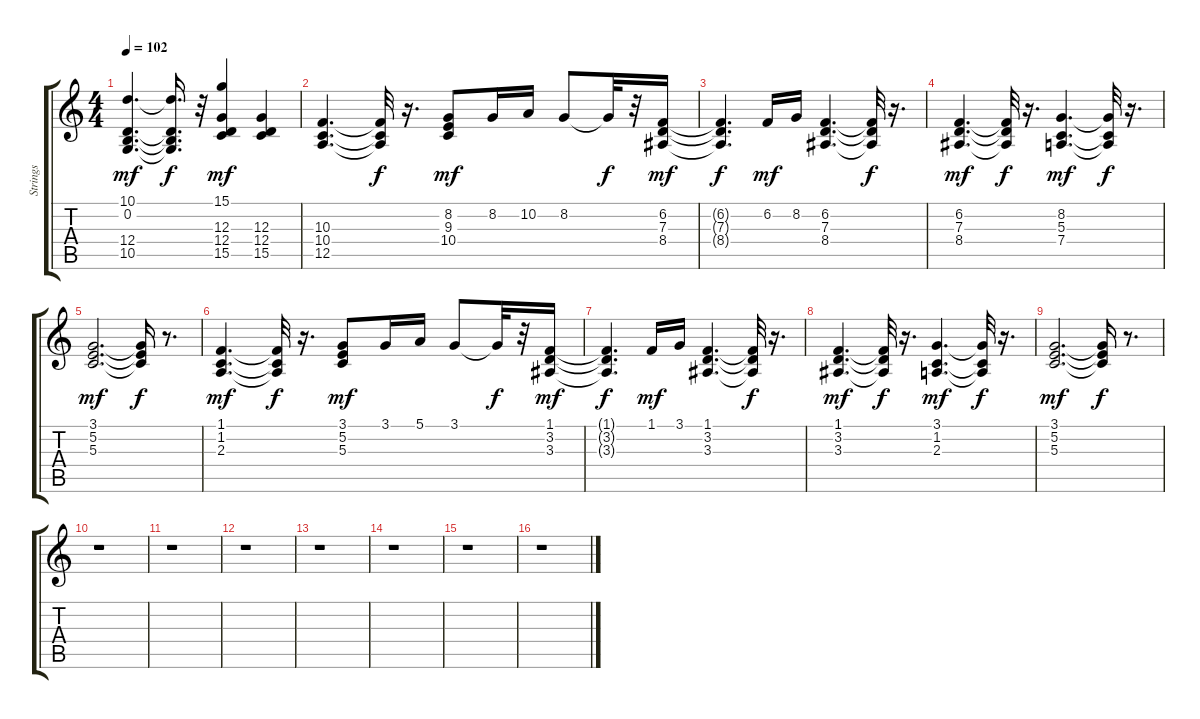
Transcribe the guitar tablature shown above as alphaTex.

\track ("Strings" "Strings") {instrument synthstrings1}
\staff {score tabs}
\tuning (E4 B3 G3 D3 A2 E2) {hide}
\ts (4 4)
\tempo 102
\clef g2
\ks c
(10.1 0.2 12.4 10.5).4{d dy mf} (10.1{t} 0.2{t} 12.4{t} 10.5{t}).16{d dy f} r.32 (15.1 12.3 12.4 15.5).4{dy mf} (12.3 12.4 15.5).4 |
(10.3 10.4 12.5).4{d} (10.3{t} 10.4{t} 12.5{t}).32{dy f} r.16{d} (8.2 9.3 10.4).8{dy mf} 8.2.16 10.2.16 8.2.8 8.2{t}.32{dy f} r.32 (6.2 7.3 8.4).16{dy mf} |
(6.2{t} 7.3{t} 8.4{t}).4{d dy f} 6.2.16{dy mf} 8.2.16 (6.2 7.3 8.4).4{d} (6.2{t} 7.3{t} 8.4{t}).32{dy f} r.16{d} |
(6.2 7.3 8.4).4{d dy mf} (6.2{t} 7.3{t} 8.4{t}).32{dy f} r.16{d} (8.2 5.3 7.4).4{d dy mf} (8.2{t} 5.3{t} 7.4{t}).32{dy f} r.16{d} |
(3.1 5.2 5.3).2{d dy mf} (3.1{t} 5.2{t} 5.3{t}).16{dy f} r.8{d} |
(1.1 1.2 2.3).4{d dy mf} (1.1{t} 1.2{t} 2.3{t}).32{dy f} r.16{d} (3.1 5.2 5.3).8{dy mf} 3.1.16 5.1.16 3.1.8 3.1{t}.32{dy f} r.32 (1.1 3.2 3.3).16{dy mf} |
(1.1{t} 3.2{t} 3.3{t}).4{d dy f} 1.1.16{dy mf} 3.1.16 (1.1 3.2 3.3).4{d} (1.1{t} 3.2{t} 3.3{t}).32{dy f} r.16{d} |
(1.1 3.2 3.3).4{d dy mf} (1.1{t} 3.2{t} 3.3{t}).32{dy f} r.16{d} (3.1 1.2 2.3).4{d dy mf} (3.1{t} 1.2{t} 2.3{t}).32{dy f} r.16{d} |
(3.1 5.2 5.3).2{d dy mf} (3.1{t} 5.2{t} 5.3{t}).16{dy f} r.8{d} |
r.1 |
r.1 |
r.1 |
r.1 |
r.1 |
r.1 |
r.1
